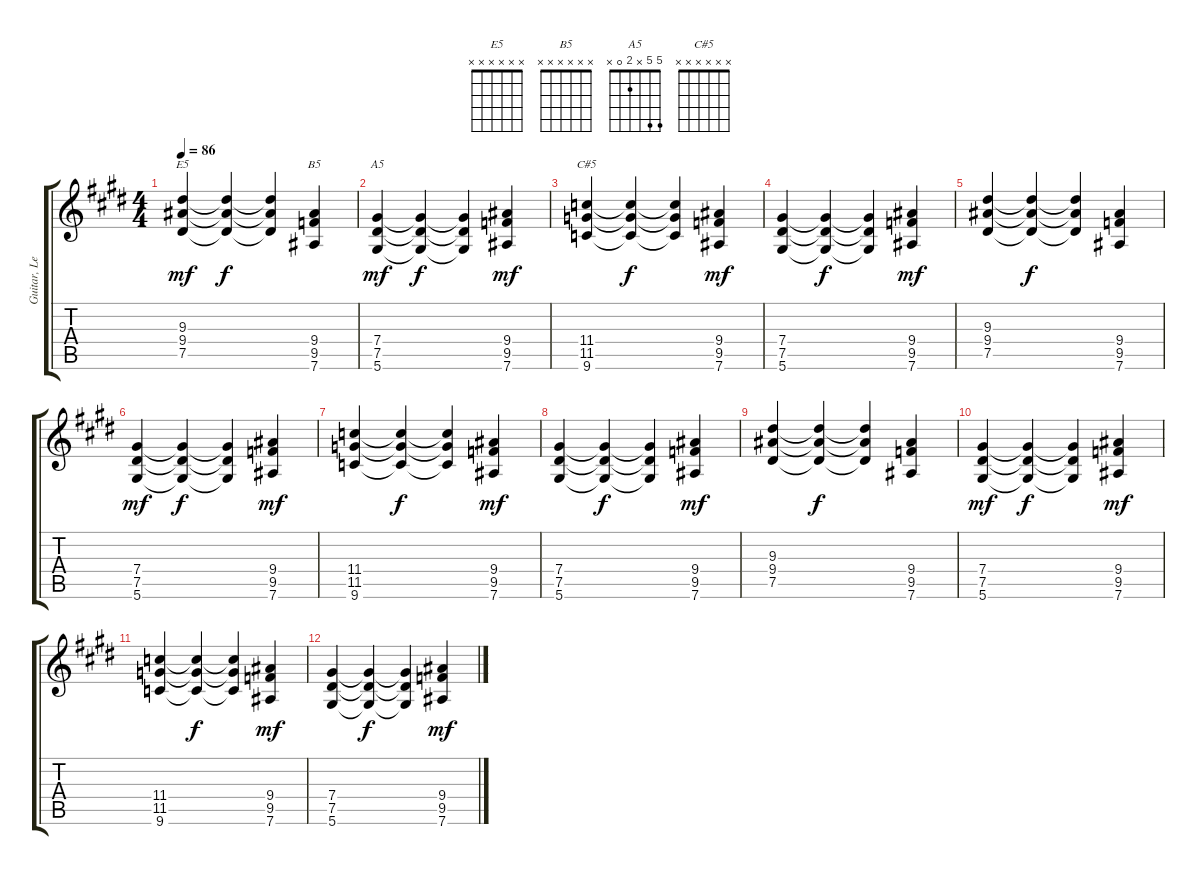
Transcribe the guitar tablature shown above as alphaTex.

\track ("Guitar, Lead" "Guitar, Le") {instrument overdrivenguitar}
\staff {score tabs}
\tuning (Eb4 Bb3 Gb3 Db3 Ab2 Eb2) {hide}
\chord ("E5" x x x x x x)
\chord ("B5" x x x x x x)
\chord ("A5" 5 5 x 2 0 x)
\chord ("C#5" x x x x x x)
\ts (4 4)
\tempo 86
\clef g2
\ks e
(9.3 9.4 7.5).4{ch "E5" dy mf} (9.3{t} 9.4{t} 7.5{t}).4{dy f} (9.3{t} 9.4{t} 7.5{t}).4 (9.4 9.5 7.6).4{ch "B5"} |
(7.4 7.5 5.6).4{ch "A5" dy mf} (7.4{t} 7.5{t} 5.6{t}).4{dy f} (7.4{t} 7.5{t} 5.6{t}).4 (9.4 9.5 7.6).4{dy mf} |
(11.4 11.5 9.6).4{ch "C#5"} (11.4{t} 11.5{t} 9.6{t}).4{dy f} (11.4{t} 11.5{t} 9.6{t}).4 (9.4 9.5 7.6).4{dy mf} |
(7.4 7.5 5.6).4 (7.4{t} 7.5{t} 5.6{t}).4{dy f} (7.4{t} 7.5{t} 5.6{t}).4 (9.4 9.5 7.6).4{dy mf} |
(9.3 9.4 7.5).4 (9.3{t} 9.4{t} 7.5{t}).4{dy f} (9.3{t} 9.4{t} 7.5{t}).4 (9.4 9.5 7.6).4 |
(7.4 7.5 5.6).4{dy mf} (7.4{t} 7.5{t} 5.6{t}).4{dy f} (7.4{t} 7.5{t} 5.6{t}).4 (9.4 9.5 7.6).4{dy mf} |
(11.4 11.5 9.6).4 (11.4{t} 11.5{t} 9.6{t}).4{dy f} (11.4{t} 11.5{t} 9.6{t}).4 (9.4 9.5 7.6).4{dy mf} |
(7.4 7.5 5.6).4 (7.4{t} 7.5{t} 5.6{t}).4{dy f} (7.4{t} 7.5{t} 5.6{t}).4 (9.4 9.5 7.6).4{dy mf} |
(9.3 9.4 7.5).4 (9.3{t} 9.4{t} 7.5{t}).4{dy f} (9.3{t} 9.4{t} 7.5{t}).4 (9.4 9.5 7.6).4 |
(7.4 7.5 5.6).4{dy mf} (7.4{t} 7.5{t} 5.6{t}).4{dy f} (7.4{t} 7.5{t} 5.6{t}).4 (9.4 9.5 7.6).4{dy mf} |
(11.4 11.5 9.6).4 (11.4{t} 11.5{t} 9.6{t}).4{dy f} (11.4{t} 11.5{t} 9.6{t}).4 (9.4 9.5 7.6).4{dy mf} |
(7.4 7.5 5.6).4 (7.4{t} 7.5{t} 5.6{t}).4{dy f} (7.4{t} 7.5{t} 5.6{t}).4 (9.4 9.5 7.6).4{dy mf}
